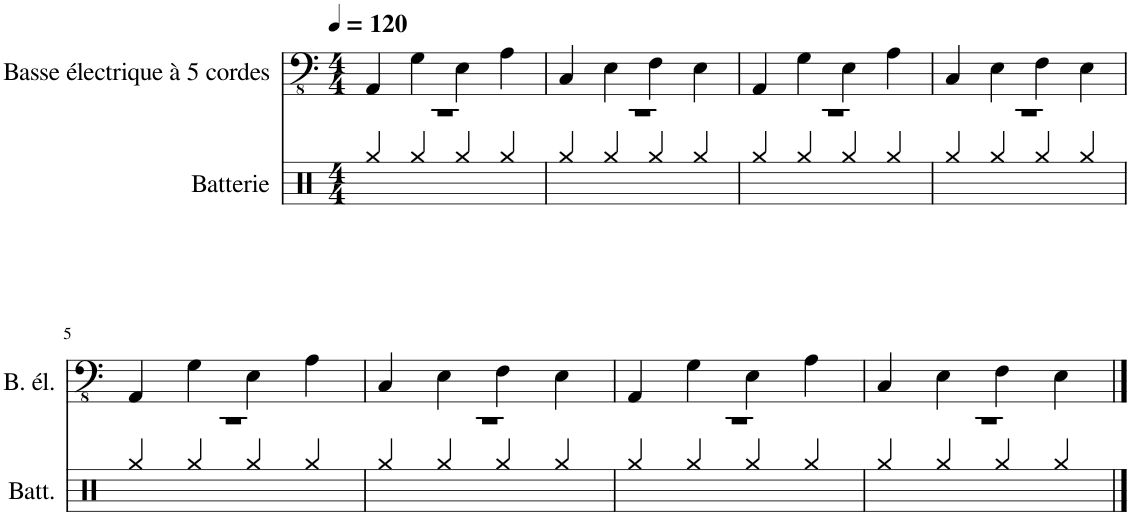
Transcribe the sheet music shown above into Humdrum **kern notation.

**kern	**kern
*part2	*part1
*staff2	*staff1
*I"Batterie	*I"Basse électrique à 5 cordes
*I'Batt.	*I'B. él.
*clefX	*clefFv4
*k[]	*k[]
*M4/4	*M4/4
*MM120	*MM120
=1	=1
*^	*
1r	4Rgg/	4AAA/
.	4Rgg/	4GG\
.	4Rgg/	4EE\
.	4Rgg/	4AA\
=2	=2	=2
1r	4Rgg/	4CC/
.	4Rgg/	4EE\
.	4Rgg/	4FF\
.	4Rgg/	4EE\
=3	=3	=3
1r	4Rgg/	4AAA/
.	4Rgg/	4GG\
.	4Rgg/	4EE\
.	4Rgg/	4AA\
=4	=4	=4
1r	4Rgg/	4CC/
.	4Rgg/	4EE\
.	4Rgg/	4FF\
.	4Rgg/	4EE\
!!LO:LB:g=z
=5	=5	=5
1r	4Rgg/	4AAA/
.	4Rgg/	4GG\
.	4Rgg/	4EE\
.	4Rgg/	4AA\
=6	=6	=6
1r	4Rgg/	4CC/
.	4Rgg/	4EE\
.	4Rgg/	4FF\
.	4Rgg/	4EE\
=7	=7	=7
1r	4Rgg/	4AAA/
.	4Rgg/	4GG\
.	4Rgg/	4EE\
.	4Rgg/	4AA\
=8	=8	=8
1r	4Rgg/	4CC/
.	4Rgg/	4EE\
.	4Rgg/	4FF\
.	4Rgg/	4EE\
*v	*v	*
==	==
*-	*-
